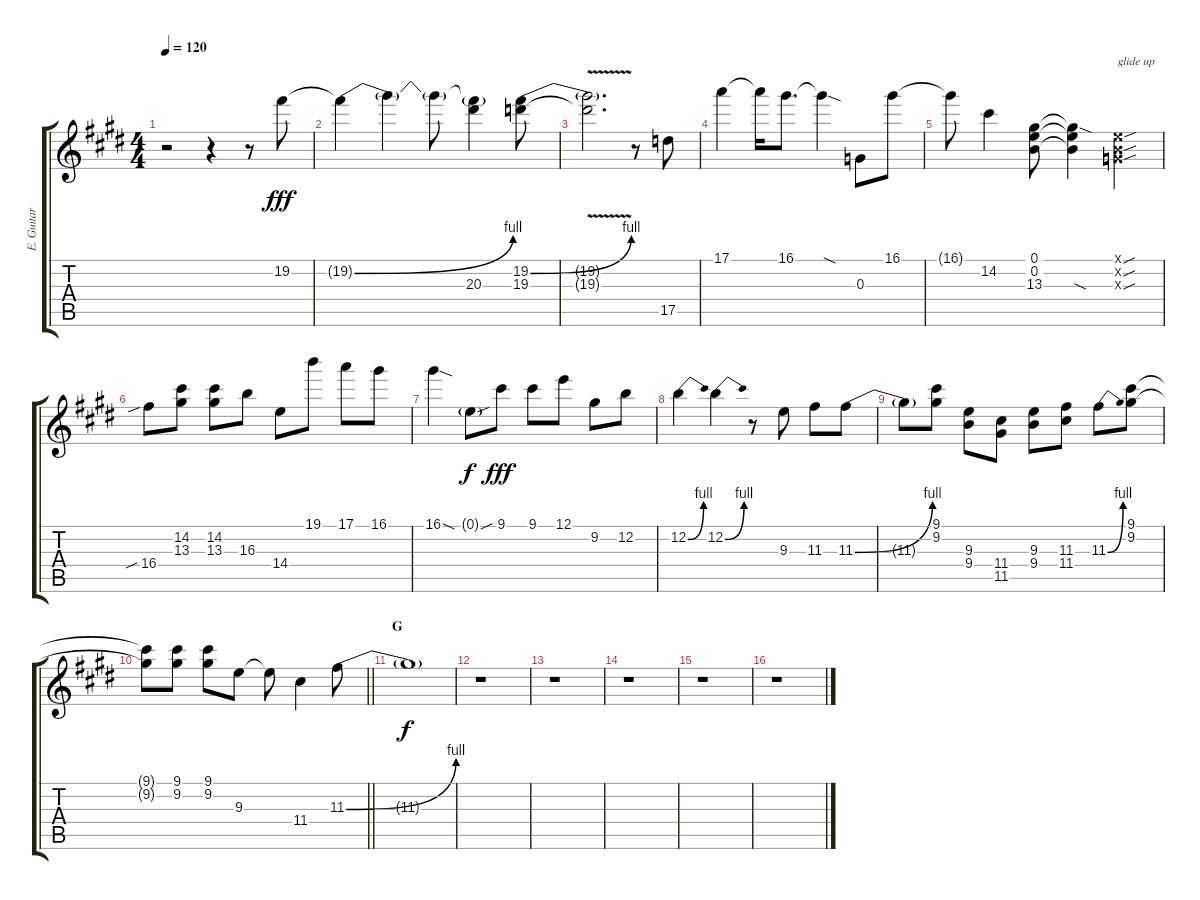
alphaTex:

\track ("E. Guitar III" "E. Guitar ") {instrument overdrivenguitar}
\staff {score tabs}
\tuning (E4 B3 G3 D3 A2 E2) {hide}
\ts (4 4)
\tempo 120
\clef g2
\ks e
r.2{dy fff} r.4 r.8 19.2.8 |
19.2{be (bend 0 0 60 4) t}.4 19.2{t}.4 19.2{t}.8 (19.2{t} 20.3).4 (19.2{be (bend 0 0 60 4)} 19.3).8 |
(19.2{t} 19.3{v t}).2{d} r.8 17.5.8 |
17.1.4 17.1{t}.16 16.1.8{d} 16.1{sod t}.4 0.3.8 16.1.8 |
16.1{t}.8 14.2.4 (0.1 0.2 13.3).8 (0.1{t} 0.2{t} 13.3{sod t}).4 (0.1{sou x} 0.2{sou x} 0.3{sou x}).4{txt "glide up"} |
16.4{sib}.8 (14.2 13.3).8 (14.2 13.3).8 16.3.8 14.4.8 19.1.8 17.1.8 16.1.8 |
16.1{sod}.4 0.1{sou g}.8{dy f} 9.1.8{dy fff} 9.1.8 12.1.8 9.2.8 12.2.8 |
12.2{be (bend 0 0 60 4)}.4 12.2{be (bend 0 0 60 4)}.4 r.8 9.3.8 11.3.8 11.3{be (bend 0 0 60 4)}.8 |
11.3{t}.8 (9.1 9.2).8 (9.3 9.4).8 (11.4 11.5).8 (9.3 9.4).8 (11.3 11.4).8 11.3{be (bend 0 0 60 4)}.8 (9.1 9.2).8 |
\barLineRight lightlight
(9.1{t} 9.2{t}).8 (9.1 9.2).8 (9.1 9.2).8 9.3.8 9.3{t}.8 11.4.4 11.3{be (bend 0 0 60 4)}.8 |
\section ("" "G")
11.3{t}.1{dy f} |
r.1 |
r.1 |
r.1 |
r.1 |
r.1
